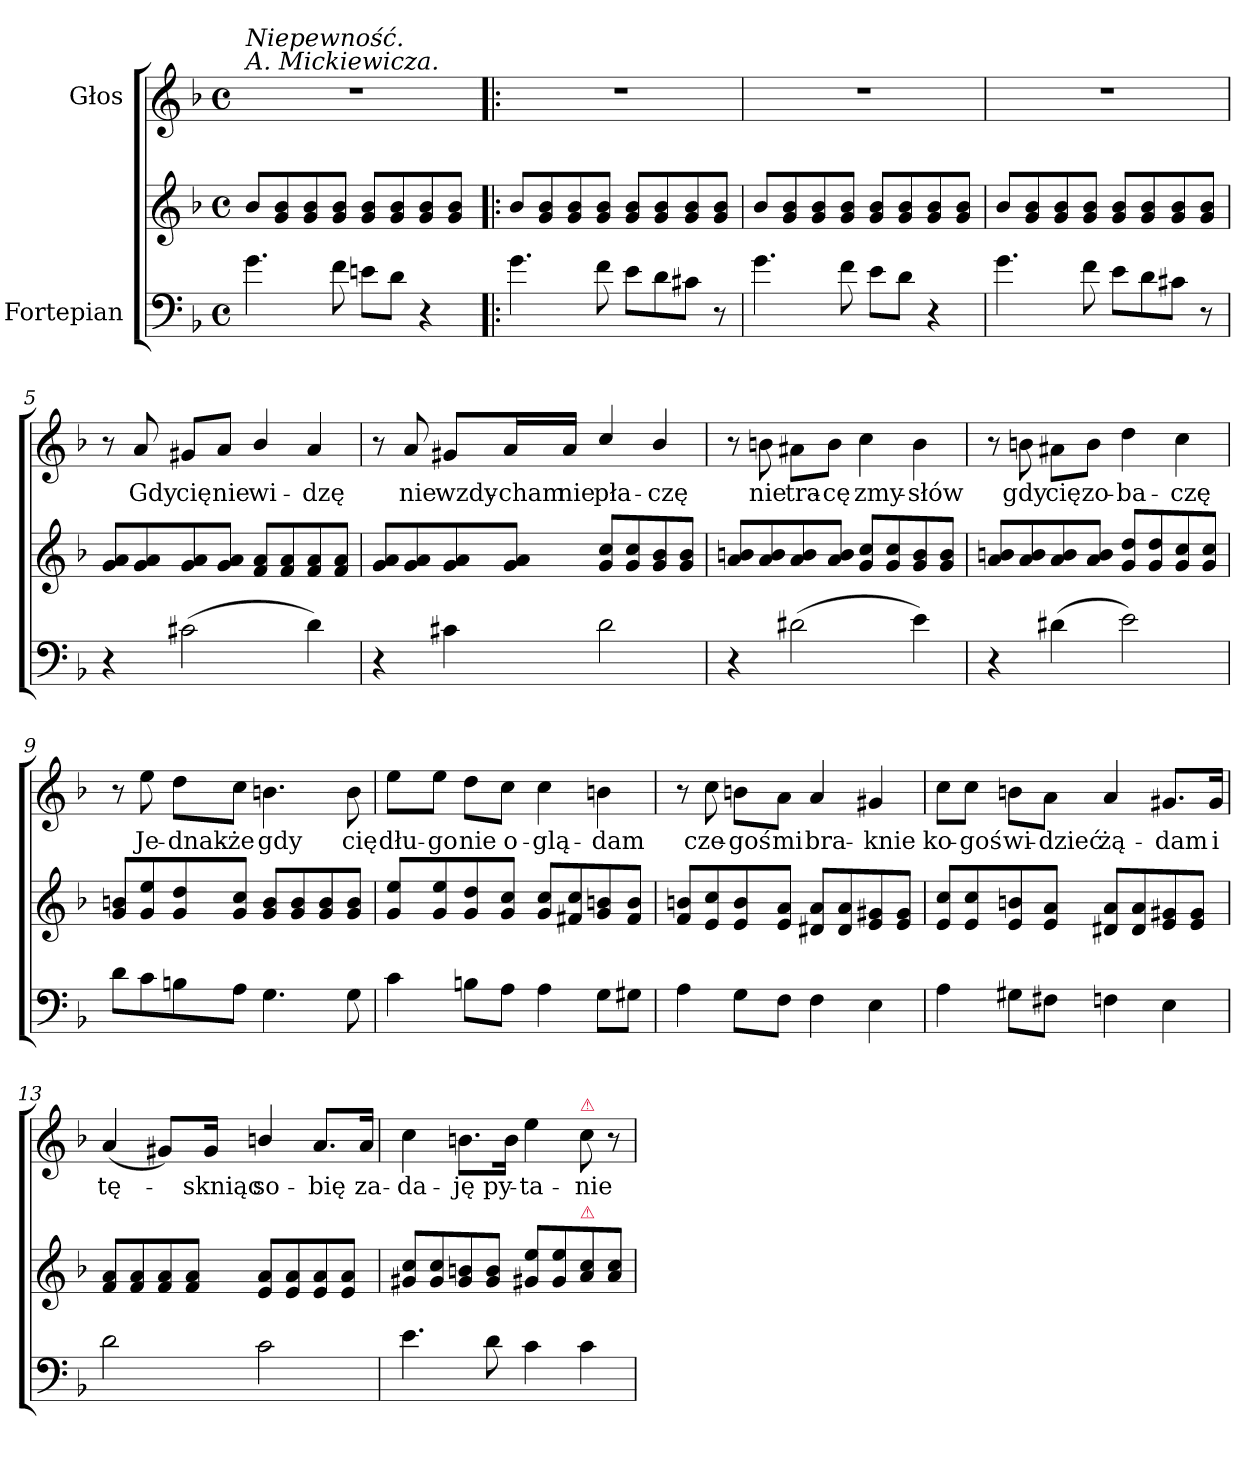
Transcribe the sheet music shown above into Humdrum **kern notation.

**kern	**kern	**kern	**text
*part2	*part2	*part1	*part1
*staff3	*staff2	*staff1	*staff1
*I"Fortepian	*	*I"Głos	*
*clefF4	*clefG2	*clefG2	*
*k[b-]	*k[b-]	*k[b-]	*
*M4/4	*M4/4	*M4/4	*
*met(c)	*met(c)	*met(c)	*
=1	=1	=1	=1
!	!	!LO:TX:a:i:t=Niepewność. \nA. Mickiewicza.	!
4.g\	8b-/L	1r	.
.	8g/ 8b-/	.	.
.	8g/ 8b-/	.	.
8f\	8g/ 8b-/J	.	.
8en\L	8g/ 8b-/L	.	.
8d\J	8g/ 8b-/	.	.
4r	8g/ 8b-/	.	.
.	8g/ 8b-/J	.	.
=2!|:	=2!|:	=2!|:	=2!|:
4.g\	8b-/L	1r	.
.	8g/ 8b-/	.	.
.	8g/ 8b-/	.	.
8f\	8g/ 8b-/J	.	.
8e\L	8g/ 8b-/L	.	.
8d\	8g/ 8b-/	.	.
8c#X\J	8g/ 8b-/	.	.
8r	8g/ 8b-/J	.	.
=3	=3	=3	=3
4.g\	8b-/L	1r	.
.	8g/ 8b-/	.	.
.	8g/ 8b-/	.	.
8f\	8g/ 8b-/J	.	.
8e\L	8g/ 8b-/L	.	.
8d\J	8g/ 8b-/	.	.
4r	8g/ 8b-/	.	.
.	8g/ 8b-/J	.	.
=4	=4	=4	=4
4.g\	8b-/L	1r	.
.	8g/ 8b-/	.	.
.	8g/ 8b-/	.	.
8f\	8g/ 8b-/J	.	.
8e\L	8g/ 8b-/L	.	.
8d\	8g/ 8b-/	.	.
8c#X\J	8g/ 8b-/	.	.
8r	8g/ 8b-/J	.	.
=5	=5	=5	=5
4r	8g/ 8a/L	8r	.
.	8g/ 8a/	8a/	Gdy
(2c#X\	8g/ 8a/	8g#X/L	cię
.	8g/ 8a/J	8a/J	nie
.	8f/ 8a/L	4b-/	wi-
.	8f/ 8a/	.	.
4d\)	8f/ 8a/	4a/	-dzę
.	8f/ 8a/J	.	.
=6	=6	=6	=6
4r	8g/ 8a/L	8r	.
.	8g/ 8a/	8a/	nie
4c#X\	8g/ 8a/	8g#X/L	wzdy-
.	8g/ 8a/J	16a/L	-cham
.	.	16a/JJ	nie
2d\	8g/ 8cc/L	4cc/	pła-
.	8g/ 8cc/	.	.
.	8g/ 8b-/	4b-/	-czę
.	8g/ 8b-/J	.	.
=7	=7	=7	=7
4r	8a/ 8bn/L	8r	.
.	8a/ 8b/	8bn\	nie
(2d#X\	8a/ 8b/	8a#X\L	tra-
.	8a/ 8b/J	8b\J	-cę
.	8g/ 8cc/L	4cc\	zmy-
.	8g/ 8cc/	.	.
4e\)	8g/ 8b/	4b\	-słów
.	8g/ 8b/J	.	.
=8	=8	=8	=8
4r	8a/ 8bn/L	8r	.
.	8a/ 8b/	8bn\	gdy
(4d#X\	8a/ 8b/	8a#X\L	cię
.	8a/ 8b/J	8b\J	zo-
2e\)	8g/ 8dd/L	4dd\	-ba-
.	8g/ 8dd/	.	.
.	8g/ 8cc/	4cc\	-czę
.	8g/ 8cc/J	.	.
=9	=9	=9	=9
8d\L	8g/ 8bn/L	8r	.
8c\	8g/ 8ee/	8ee\	Je-
8Bn\	8g/ 8dd/	8dd\L	-dnak-
8A\J	8g/ 8cc/J	8cc\J	-że
4.G\	8g/ 8b/L	4.bn\	gdy
.	8g/ 8b/	.	.
.	8g/ 8b/	.	.
8G\	8g/ 8b/J	8b\	cię
=10	=10	=10	=10
4c\	8g/ 8ee/L	8ee\L	dłu-
.	8g/ 8ee/	8ee\J	-go
8Bn\L	8g/ 8dd/	8dd\L	nie
8A\J	8g/ 8cc/J	8cc\J	o-
4A\	8g/ 8cc/L	4cc\	-glą-
.	8f#Xi/ 8cc/	.	.
8Gi\L	8g/ 8bn/	4bn\	-dam
8G#X\J	8f#/ 8b/J	.	.
=11	=11	=11	=11
4A\	8f/ 8bn/L	8r	.
.	8e/ 8cc/	8cc\	cze-
8G\L	8e/ 8b/	8bn\L	-goś
8F\J	8e/ 8a/J	8a\J	mi
4F\	8d#X/ 8a/L	4a/	bra-
.	8d#/ 8a/	.	.
4E\	8e/ 8g#X/	4g#X/	-knie
.	8e/ 8g#/J	.	.
=12	=12	=12	=12
4A\	8e/ 8cc/L	8cc\L	ko-
.	8e/ 8cc/	8cc\J	-goś
8G#X\L	8e/ 8bn/	8bn\L	wi-
8F#X\J	8e/ 8a/J	8a\J	-dzieć
4Fn\	8d#X/ 8a/L	4a/	żą-
.	8d#/ 8a/	.	.
4E\	8e/ 8g#X/	8.g#X/L	-dam
.	8e/ 8g#/J	.	.
.	.	16g#/Jk	i
=13	=13	=13	=13
2d\	8f/ 8a/L	(>4a/	tę-
.	8f/ 8a/	.	.
!	!	!LO:N:vis=8	!
.	8f/ 8a/	8.g#X/L)	.
.	8f/ 8a/J	.	.
.	.	16g#/Jk	-skniąc
2c\	8e/ 8a/L	4bn/	so-
.	8e/ 8a/	.	.
.	8e/ 8a/	8.a/L	-bię
.	8e/ 8a/J	.	.
.	.	16a/Jk	za-
=14	=14	=14	=14
4.e\	8g#X/ 8cc/L	4cc\	-da-
.	8g#/ 8cc/	.	.
.	8g#/ 8bn/	8.bn\L	-ję
8d\	8g#/ 8b/J	.	.
.	.	16b\Jk	py-
4ci\	8g#X/ 8eei/L	4eei\	-ta-
.	8g#/ 8eei/	.	.
!	!	!LO:TX:a:color=crimson:t=⚠	!
!	!LO:TX:a:color=crimson:t=⚠	!	!
4ci\	8a/ 8cc/	8cc\	-nie
.	8a/ 8cc/J	8r	.
=	=	=	=
*-	*-	*-	*-
